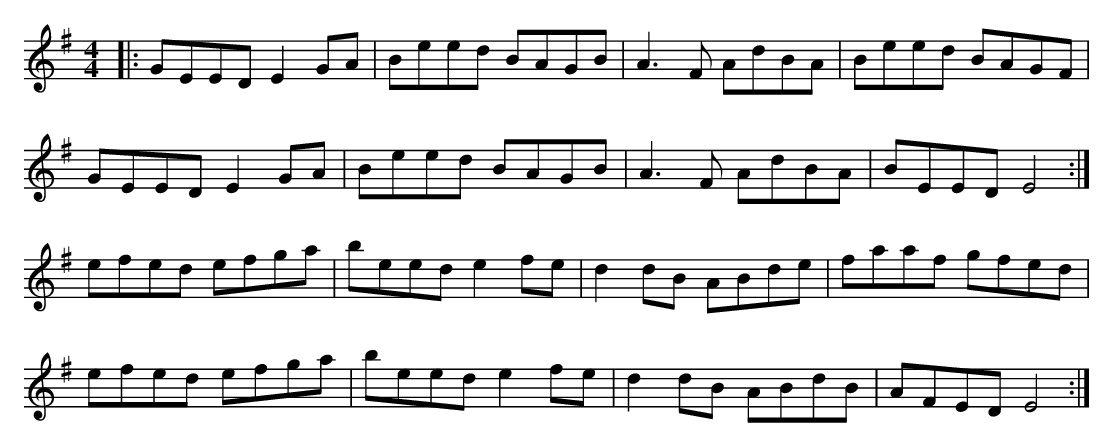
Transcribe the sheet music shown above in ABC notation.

X:1
M:4/4
K:Emin
|:GEED E2GA|Beed BAGB|A3F AdBA|Beed BAGF|
GEED E2GA|Beed BAGB|A3F AdBA|BEED E4:|
efed efga|beed e2fe|d2dB ABde|faaf gfed|
efed efga|beed e2fe|d2dB ABdB|AFED E4:|
